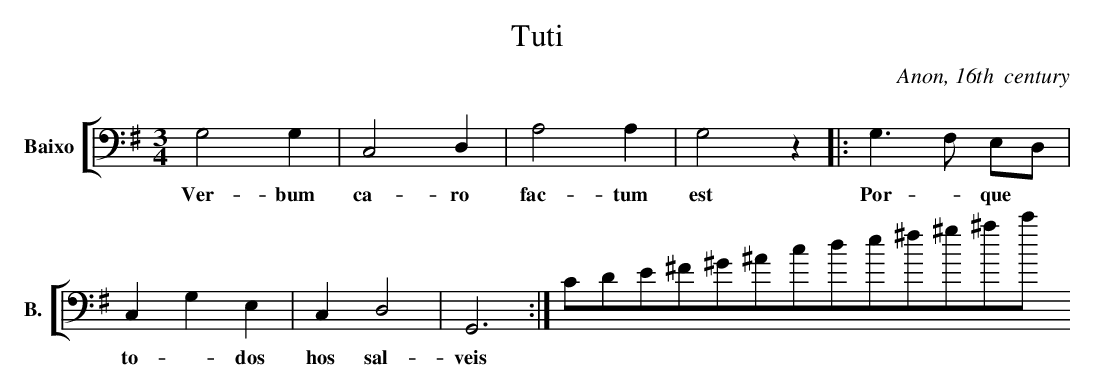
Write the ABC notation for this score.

X:1
T:Tuti
C:Anon, 16th  century
M:3/4
L:1/8
K:G
V: 4 clef=bass name="Baixo" sname="B."
%%staves [ 4 ]
G,4 G,2| C,4 D,2| A,4 A,2| G,4 z2|: \
w: Ver- bum | ca- ro | fac- tum | est | \
G,3 F, E,D,| C,2 G,2 E,2| C,2 D,4| G,,6 :|CDE^F^G^Acde^f^g^ac'
w: Por - que | to - dos  | hos sal-|veis
